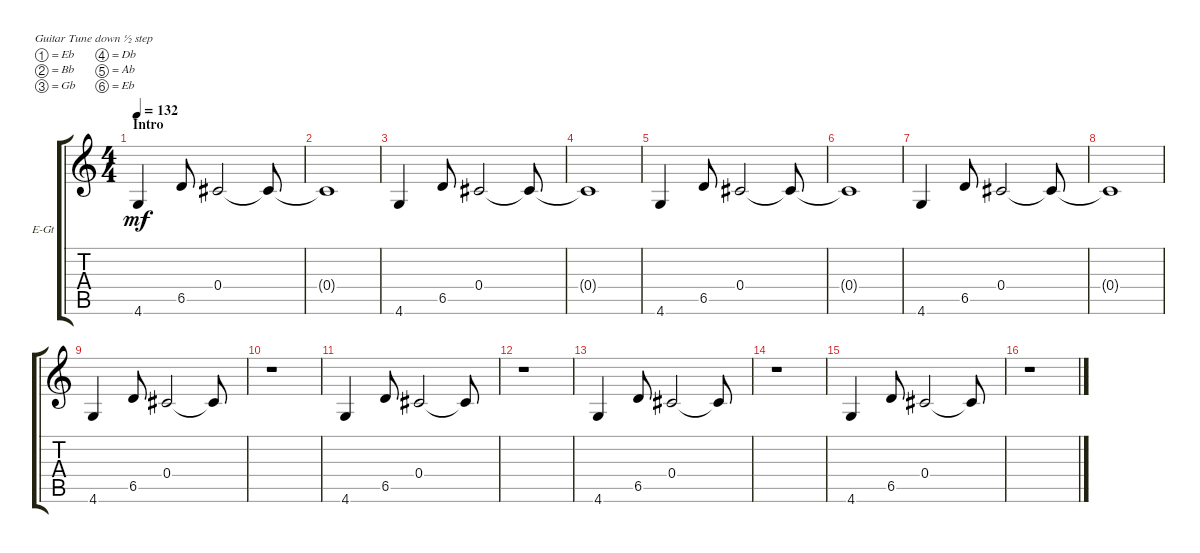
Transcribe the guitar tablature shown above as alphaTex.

\defaultSystemsLayout 4
\bracketExtendMode groupsimilarinstruments
\firstSystemTrackNameOrientation horizontal
\otherSystemsTrackNameOrientation horizontal
\track ("Clean Guitar" "E-Gt") {instrument electricguitarclean}
\staff {score tabs}
\tuning (Eb4 Bb3 Gb3 Db3 Ab2 Eb2)
\ts (4 4)
\section ("" "Intro")
\tempo 132
\clef g2
\ks c
4.6.4{dy mf instrument electricguitarclean} 6.5.8 0.4.2 0.4{t}.8 |
0.4{t}.1 |
4.6.4 6.5.8 0.4.2 0.4{t}.8 |
0.4{t}.1 |
4.6.4 6.5.8 0.4.2 0.4{t}.8 |
0.4{t}.1 |
4.6.4 6.5.8 0.4.2 0.4{t}.8 |
0.4{t}.1 |
4.6.4 6.5.8 0.4.2 0.4{t}.8 |
r.1 |
4.6.4 6.5.8 0.4.2 0.4{t}.8 |
r.1 |
4.6.4 6.5.8 0.4.2 0.4{t}.8 |
r.1 |
4.6.4 6.5.8 0.4.2 0.4{t}.8 |
r.1
